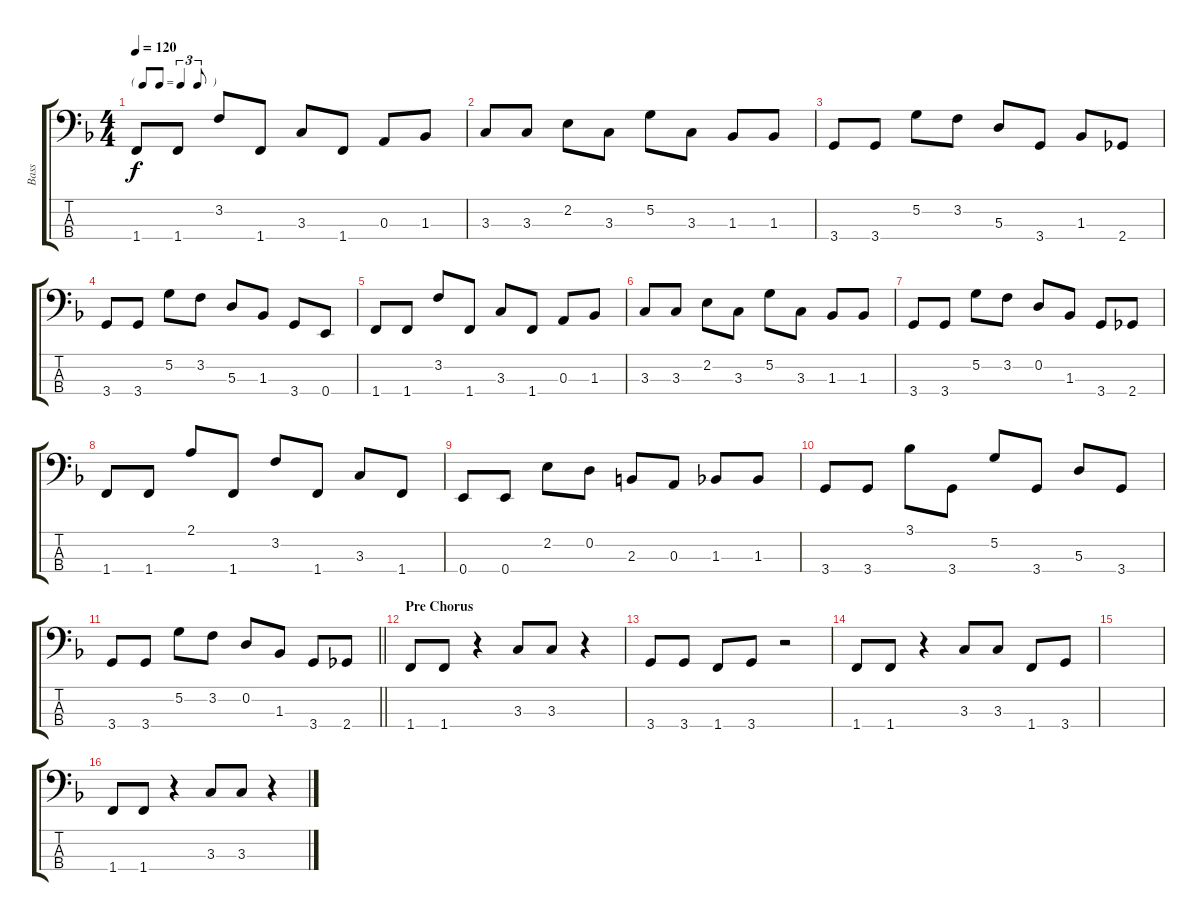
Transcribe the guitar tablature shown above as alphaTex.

\track ("Bass" "Bass") {instrument electricbassfinger bank 237}
\staff {score tabs}
\tuning (G2 D2 A1 E1) {hide}
\ts (4 4)
\tf triplet8th
\tempo 120
\clef f4
\ks f
1.4.8{dy f} 1.4.8 3.2.8 1.4.8 3.3.8 1.4.8 0.3.8 1.3.8 |
3.3.8 3.3.8 2.2.8 3.3.8 5.2.8 3.3.8 1.3.8 1.3.8 |
3.4.8 3.4.8 5.2.8 3.2.8 5.3.8 3.4.8 1.3.8 2.4.8 |
3.4.8 3.4.8 5.2.8 3.2.8 5.3.8 1.3.8 3.4.8 0.4.8 |
1.4.8 1.4.8 3.2.8 1.4.8 3.3.8 1.4.8 0.3.8 1.3.8 |
3.3.8 3.3.8 2.2.8 3.3.8 5.2.8 3.3.8 1.3.8 1.3.8 |
3.4.8 3.4.8 5.2.8 3.2.8 0.2.8 1.3.8 3.4.8 2.4.8 |
1.4.8 1.4.8 2.1.8 1.4.8 3.2.8 1.4.8 3.3.8 1.4.8 |
0.4.8 0.4.8 2.2.8 0.2.8 2.3.8 0.3.8 1.3.8 1.3.8 |
3.4.8 3.4.8 3.1.8 3.4.8 5.2.8 3.4.8 5.3.8 3.4.8 |
\barLineRight lightlight
3.4.8 3.4.8 5.2.8 3.2.8 0.2.8 1.3.8 3.4.8 2.4.8 |
\section ("" "Pre Chorus")
1.4.8 1.4.8 r.4 3.3.8 3.3.8 r.4 |
3.4.8 3.4.8 1.4.8 3.4.8 r.2 |
1.4.8 1.4.8 r.4 3.3.8 3.3.8 1.4.8 3.4.8 |
|
1.4.8 1.4.8 r.4 3.3.8 3.3.8 r.4
